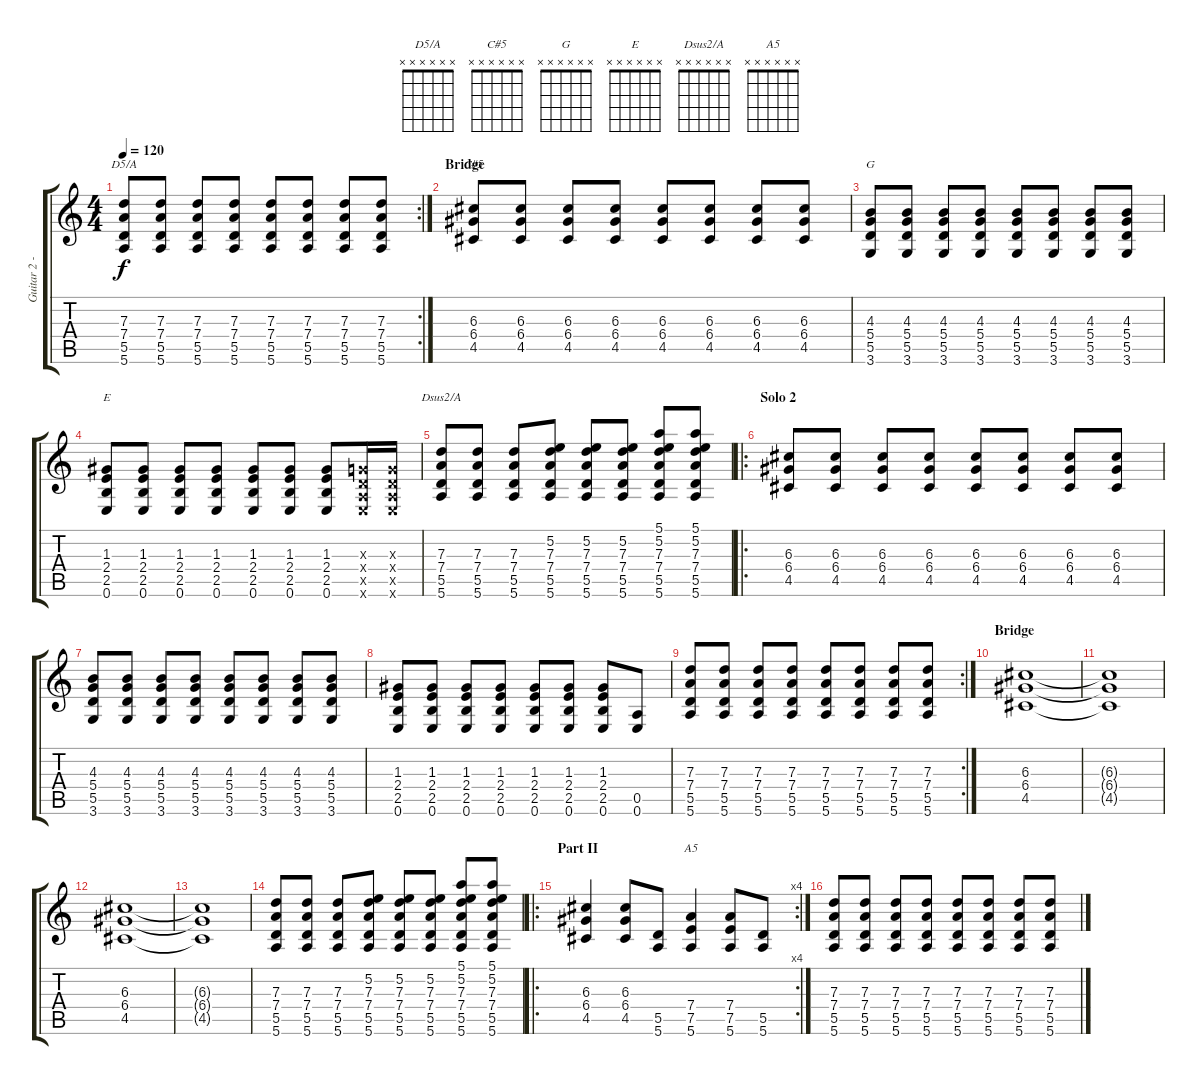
\track ("Guitar 2 - rythm" "Guitar 2 -") {instrument overdrivenguitar}
\staff {score tabs}
\tuning (E4 B3 G3 D3 A2 E2) {hide}
\chord ("D5/A" x x x x x x) {firstfret 0}
\chord ("C#5" x x x x x x) {firstfret 0}
\chord ("G" x x x x x x) {firstfret 0}
\chord ("E" x x x x x x) {firstfret 0}
\chord ("Dsus2/A" x x x x x x) {firstfret 0}
\chord ("A5" x x x x x x) {firstfret 0}
\rc 2
\ts (4 4)
\tempo 120
\clef g2
\ks c
(7.3 7.4 5.5 5.6).8{ch "D5/A" dy f} (7.3 7.4 5.5 5.6).8 (7.3 7.4 5.5 5.6).8 (7.3 7.4 5.5 5.6).8 (7.3 7.4 5.5 5.6).8 (7.3 7.4 5.5 5.6).8 (7.3 7.4 5.5 5.6).8 (7.3 7.4 5.5 5.6).8 |
\section ("" "Bridge")
(6.3 6.4 4.5).8{ch "C#5"} (6.3 6.4 4.5).8 (6.3 6.4 4.5).8 (6.3 6.4 4.5).8 (6.3 6.4 4.5).8 (6.3 6.4 4.5).8 (6.3 6.4 4.5).8 (6.3 6.4 4.5).8 |
(4.3 5.4 5.5 3.6).8{ch "G"} (4.3 5.4 5.5 3.6).8 (4.3 5.4 5.5 3.6).8 (4.3 5.4 5.5 3.6).8 (4.3 5.4 5.5 3.6).8 (4.3 5.4 5.5 3.6).8 (4.3 5.4 5.5 3.6).8 (4.3 5.4 5.5 3.6).8 |
(1.3 2.4 2.5 0.6).8{ch "E"} (1.3 2.4 2.5 0.6).8 (1.3 2.4 2.5 0.6).8 (1.3 2.4 2.5 0.6).8 (1.3 2.4 2.5 0.6).8 (1.3 2.4 2.5 0.6).8 (1.3 2.4 2.5 0.6).8 (0.3{x} 0.4{x} 0.5{x} 0.6{x}).16 (0.3{x} 0.4{x} 0.5{x} 0.6{x}).16 |
(7.3 7.4 5.5 5.6).8{ch "Dsus2/A"} (7.3 7.4 5.5 5.6).8 (7.3 7.4 5.5 5.6).8 (5.2 7.3 7.4 5.5 5.6).8 (5.2 7.3 7.4 5.5 5.6).8 (5.2 7.3 7.4 5.5 5.6).8 (5.1 5.2 7.3 7.4 5.5 5.6).8 (5.1 5.2 7.3 7.4 5.5 5.6).8 |
\ro
\section ("" "Solo 2")
(6.3 6.4 4.5).8 (6.3 6.4 4.5).8 (6.3 6.4 4.5).8 (6.3 6.4 4.5).8 (6.3 6.4 4.5).8 (6.3 6.4 4.5).8 (6.3 6.4 4.5).8 (6.3 6.4 4.5).8 |
(4.3 5.4 5.5 3.6).8 (4.3 5.4 5.5 3.6).8 (4.3 5.4 5.5 3.6).8 (4.3 5.4 5.5 3.6).8 (4.3 5.4 5.5 3.6).8 (4.3 5.4 5.5 3.6).8 (4.3 5.4 5.5 3.6).8 (4.3 5.4 5.5 3.6).8 |
(1.3 2.4 2.5 0.6).8 (1.3 2.4 2.5 0.6).8 (1.3 2.4 2.5 0.6).8 (1.3 2.4 2.5 0.6).8 (1.3 2.4 2.5 0.6).8 (1.3 2.4 2.5 0.6).8 (1.3 2.4 2.5 0.6).8 (0.5 0.6).8 |
\rc 2
(7.3 7.4 5.5 5.6).8 (7.3 7.4 5.5 5.6).8 (7.3 7.4 5.5 5.6).8 (7.3 7.4 5.5 5.6).8 (7.3 7.4 5.5 5.6).8 (7.3 7.4 5.5 5.6).8 (7.3 7.4 5.5 5.6).8 (7.3 7.4 5.5 5.6).8 |
\section ("" "Bridge")
(6.3 6.4 4.5).1 |
(6.3{t} 6.4{t} 4.5{t}).1 |
(6.3 6.4 4.5).1 |
(6.3{t} 6.4{t} 4.5{t}).1 |
(7.3 7.4 5.5 5.6).8 (7.3 7.4 5.5 5.6).8 (7.3 7.4 5.5 5.6).8 (5.2 7.3 7.4 5.5 5.6).8 (5.2 7.3 7.4 5.5 5.6).8 (5.2 7.3 7.4 5.5 5.6).8 (5.1 5.2 7.3 7.4 5.5 5.6).8 (5.1 5.2 7.3 7.4 5.5 5.6).8 |
\ro
\rc 4
\section ("" "Part II")
(6.3 6.4 4.5).4 (6.3 6.4 4.5).8 (5.5 5.6).8 (7.4 7.5 5.6).4{ch "A5"} (7.4 7.5 5.6).8 (5.5 5.6).8 |
(7.3 7.4 5.5 5.6).8 (7.3 7.4 5.5 5.6).8 (7.3 7.4 5.5 5.6).8 (7.3 7.4 5.5 5.6).8 (7.3 7.4 5.5 5.6).8 (7.3 7.4 5.5 5.6).8 (7.3 7.4 5.5 5.6).8 (7.3 7.4 5.5 5.6).8
